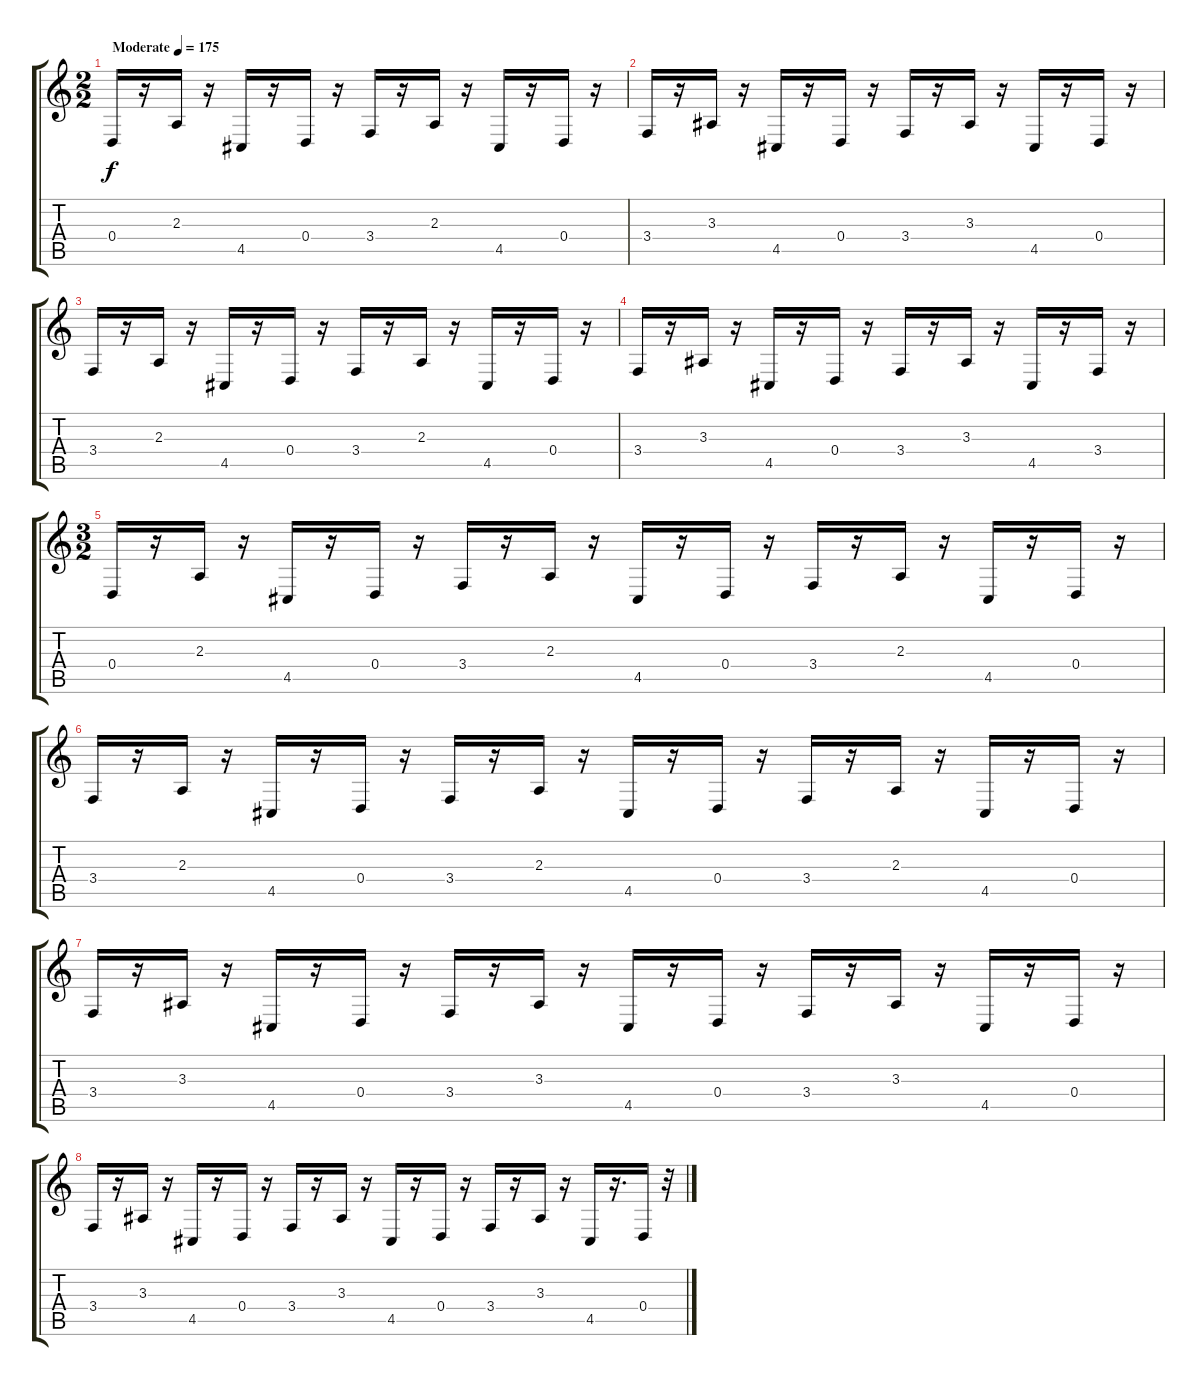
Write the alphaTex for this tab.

\track "" {instrument stringensemble2}
\staff {score tabs}
\tuning (E4 B3 G3 D3 A2 E2) {hide}
\ts (2 2)
\tempo (175 "Moderate")
\clef g2
\ks c
0.4.16{dy f instrument stringensemble2} r.16 2.3.16 r.16 4.5.16 r.16 0.4.16 r.16 3.4.16 r.16 2.3.16 r.16 4.5.16 r.16 0.4.16 r.16 |
3.4.16 r.16 3.3.16 r.16 4.5.16 r.16 0.4.16 r.16 3.4.16 r.16 3.3.16 r.16 4.5.16 r.16 0.4.16 r.16 |
3.4.16 r.16 2.3.16 r.16 4.5.16 r.16 0.4.16 r.16 3.4.16 r.16 2.3.16 r.16 4.5.16 r.16 0.4.16 r.16 |
3.4.16 r.16 3.3.16 r.16 4.5.16 r.16 0.4.16 r.16 3.4.16 r.16 3.3.16 r.16 4.5.16 r.16 3.4.16 r.16 |
\ts (3 2)
0.4.16 r.16 2.3.16 r.16 4.5.16 r.16 0.4.16 r.16 3.4.16 r.16 2.3.16 r.16 4.5.16 r.16 0.4.16 r.16 3.4.16 r.16 2.3.16 r.16 4.5.16 r.16 0.4.16 r.16 |
3.4.16 r.16 2.3.16 r.16 4.5.16 r.16 0.4.16 r.16 3.4.16 r.16 2.3.16 r.16 4.5.16 r.16 0.4.16 r.16 3.4.16 r.16 2.3.16 r.16 4.5.16 r.16 0.4.16 r.16 |
3.4.16 r.16 3.3.16 r.16 4.5.16 r.16 0.4.16 r.16 3.4.16 r.16 3.3.16 r.16 4.5.16 r.16 0.4.16 r.16 3.4.16 r.16 3.3.16 r.16 4.5.16 r.16 0.4.16 r.16 |
3.4.16 r.16 3.3.16 r.16 4.5.16 r.16 0.4.16 r.16 3.4.16 r.16 3.3.16 r.16 4.5.16 r.16 0.4.16 r.16 3.4.16 r.16 3.3.16 r.16 4.5.16 r.16{d} 0.4.16 r.32
